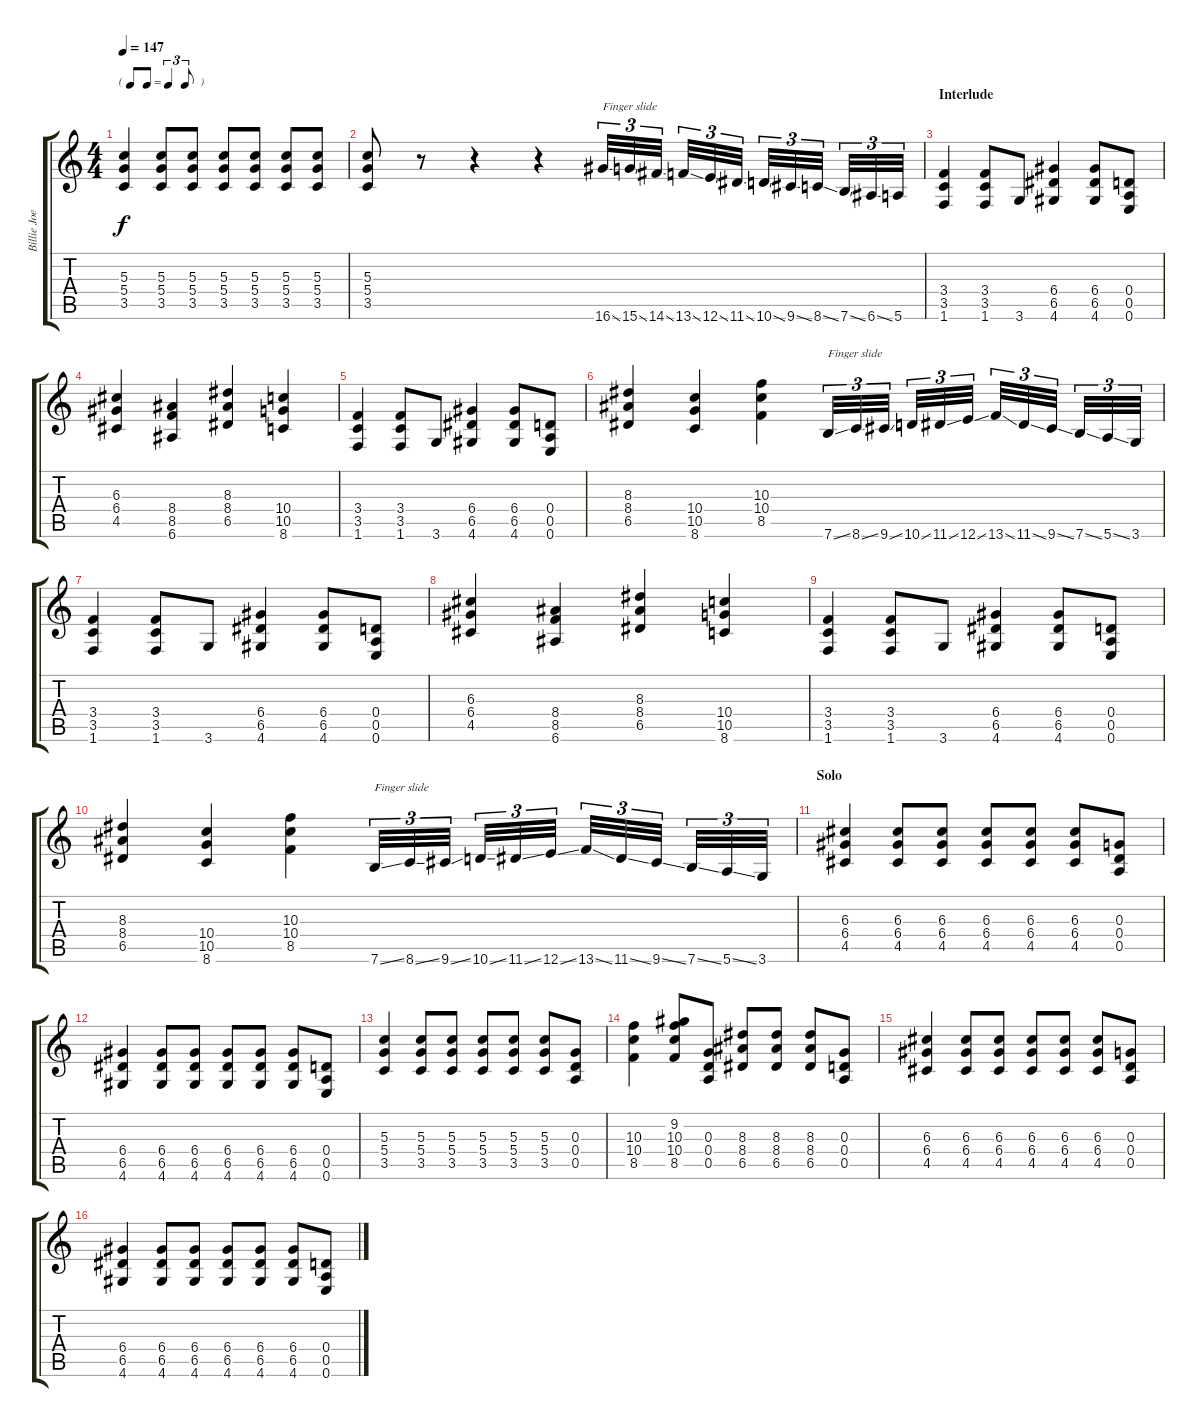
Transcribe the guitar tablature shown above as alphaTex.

\track ("Billie Joe Armstrong - Rhythm" "Billie Joe") {instrument distortionguitar}
\staff {score tabs}
\tuning (E4 B3 G3 D3 A2 E2) {hide}
\ts (4 4)
\tf triplet8th
\tempo 147
\clef g2
\ks c
(5.3 5.4 3.5).4{dy f} (5.3 5.4 3.5).8 (5.3 5.4 3.5).8 (5.3 5.4 3.5).8 (5.3 5.4 3.5).8 (5.3 5.4 3.5).8 (5.3 5.4 3.5).8 |
(5.3 5.4 3.5).8 r.8 r.4 r.4 16.6{ss}.32{tu (3 2) txt "Finger slide"} 15.6{ss}.32{tu (3 2)} 14.6{ss}.32{tu (3 2)} 13.6{ss}.32{tu (3 2)} 12.6{ss}.32{tu (3 2)} 11.6{ss}.32{tu (3 2)} 10.6{ss}.32{tu (3 2)} 9.6{ss}.32{tu (3 2)} 8.6{ss}.32{tu (3 2)} 7.6{ss}.32{tu (3 2)} 6.6{ss}.32{tu (3 2)} 5.6.32{tu (3 2)} |
\section ("" "Interlude")
(3.4 3.5 1.6).4 (3.4 3.5 1.6).8 3.6.8 (6.4 6.5 4.6).4 (6.4 6.5 4.6).8 (0.4 0.5 0.6).8 |
(6.3 6.4 4.5).4 (8.4 8.5 6.6).4 (8.3 8.4 6.5).4 (10.4 10.5 8.6).4 |
(3.4 3.5 1.6).4 (3.4 3.5 1.6).8 3.6.8 (6.4 6.5 4.6).4 (6.4 6.5 4.6).8 (0.4 0.5 0.6).8 |
(8.3 8.4 6.5).4 (10.4 10.5 8.6).4 (10.3 10.4 8.5).4 7.6{ss}.32{tu (3 2) txt "Finger slide"} 8.6{ss}.32{tu (3 2)} 9.6{ss}.32{tu (3 2)} 10.6{ss}.32{tu (3 2)} 11.6{ss}.32{tu (3 2)} 12.6{ss}.32{tu (3 2)} 13.6{ss}.32{tu (3 2)} 11.6{ss}.32{tu (3 2)} 9.6{ss}.32{tu (3 2)} 7.6{ss}.32{tu (3 2)} 5.6{ss}.32{tu (3 2)} 3.6.32{tu (3 2)} |
(3.4 3.5 1.6).4 (3.4 3.5 1.6).8 3.6.8 (6.4 6.5 4.6).4 (6.4 6.5 4.6).8 (0.4 0.5 0.6).8 |
(6.3 6.4 4.5).4 (8.4 8.5 6.6).4 (8.3 8.4 6.5).4 (10.4 10.5 8.6).4 |
(3.4 3.5 1.6).4 (3.4 3.5 1.6).8 3.6.8 (6.4 6.5 4.6).4 (6.4 6.5 4.6).8 (0.4 0.5 0.6).8 |
(8.3 8.4 6.5).4 (10.4 10.5 8.6).4 (10.3 10.4 8.5).4 7.6{ss}.32{tu (3 2) txt "Finger slide"} 8.6{ss}.32{tu (3 2)} 9.6{ss}.32{tu (3 2)} 10.6{ss}.32{tu (3 2)} 11.6{ss}.32{tu (3 2)} 12.6{ss}.32{tu (3 2)} 13.6{ss}.32{tu (3 2)} 11.6{ss}.32{tu (3 2)} 9.6{ss}.32{tu (3 2)} 7.6{ss}.32{tu (3 2)} 5.6{ss}.32{tu (3 2)} 3.6.32{tu (3 2)} |
\section ("" "Solo")
(6.3 6.4 4.5).4 (6.3 6.4 4.5).8 (6.3 6.4 4.5).8 (6.3 6.4 4.5).8 (6.3 6.4 4.5).8 (6.3 6.4 4.5).8 (0.3 0.4 0.5).8 |
(6.4 6.5 4.6).4 (6.4 6.5 4.6).8 (6.4 6.5 4.6).8 (6.4 6.5 4.6).8 (6.4 6.5 4.6).8 (6.4 6.5 4.6).8 (0.4 0.5 0.6).8 |
(5.3 5.4 3.5).4 (5.3 5.4 3.5).8 (5.3 5.4 3.5).8 (5.3 5.4 3.5).8 (5.3 5.4 3.5).8 (5.3 5.4 3.5).8 (0.3 0.4 0.5).8 |
(10.3 10.4 8.5).4 (9.2 10.3 10.4 8.5).8 (0.3 0.4 0.5).8 (8.3 8.4 6.5).8 (8.3 8.4 6.5).8 (8.3 8.4 6.5).8 (0.3 0.4 0.5).8 |
(6.3 6.4 4.5).4 (6.3 6.4 4.5).8 (6.3 6.4 4.5).8 (6.3 6.4 4.5).8 (6.3 6.4 4.5).8 (6.3 6.4 4.5).8 (0.3 0.4 0.5).8 |
(6.4 6.5 4.6).4 (6.4 6.5 4.6).8 (6.4 6.5 4.6).8 (6.4 6.5 4.6).8 (6.4 6.5 4.6).8 (6.4 6.5 4.6).8 (0.4 0.5 0.6).8
